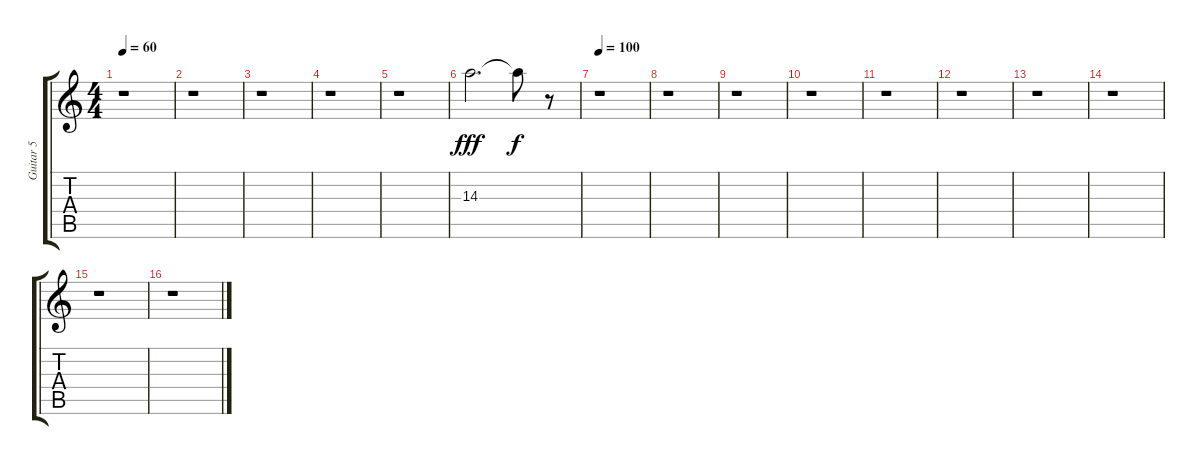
\track ("Guitar 5" "Guitar 5") {instrument distortionguitar}
\staff {score tabs}
\tuning (E4 B3 G3 D3 A2 E2) {hide}
\ts (4 4)
\tempo 60
\clef g2
\ks c
r.1{dy fff} |
r.1 |
r.1 |
r.1 |
r.1 |
14.3.2{d} 14.3{t}.8{dy f} r.8 |
\tempo 100
r.1 |
r.1 |
r.1 |
r.1 |
r.1 |
r.1 |
r.1 |
r.1 |
r.1 |
r.1
